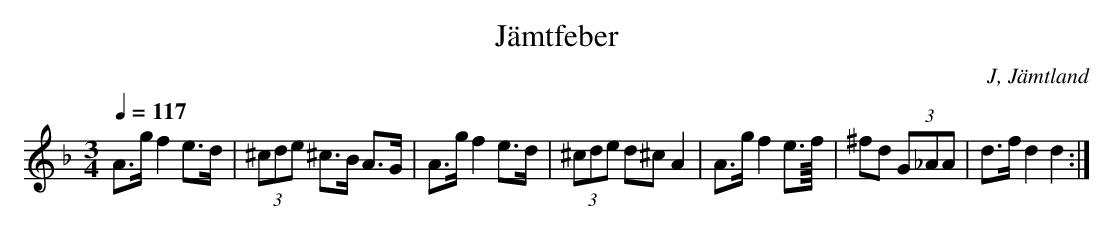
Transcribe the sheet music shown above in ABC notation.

X:1
T: Jämtfeber
O: J, Jämtland
M:3/4
L:1/8
Q:1/4=117
K:Dm
A>g f2 e>d|(3^cde ^c>B A>G|A>g f2 e>d|(3^cde d^c A2|A>g f2 e>f//|^fd (3G_AA|d>f d2 d2 :|
